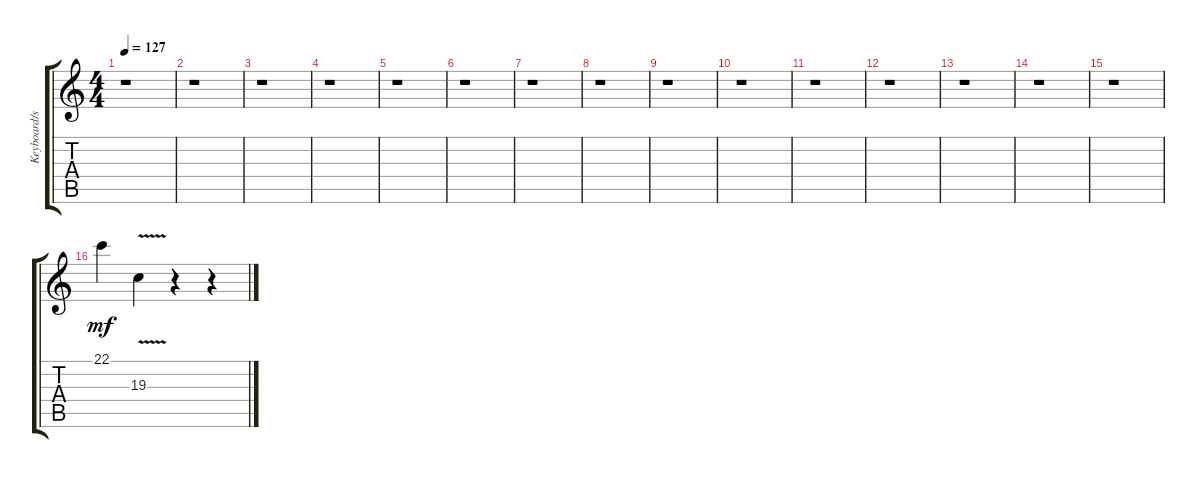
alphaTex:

\track ("Keyboard/synth" "Keyboard/s") {instrument lead2sawtooth}
\staff {score tabs}
\tuning (D4 A3 F3 C3 G2 C2) {hide}
\ts (4 4)
\tempo 127
\clef g2
\ks c
r.1{dy f} |
r.1 |
r.1 |
r.1 |
r.1 |
r.1 |
r.1 |
r.1 |
r.1 |
r.1 |
r.1 |
r.1 |
r.1 |
r.1 |
r.1 |
22.1.4{dy mf} 19.3{v}.4 r.4 r.4
